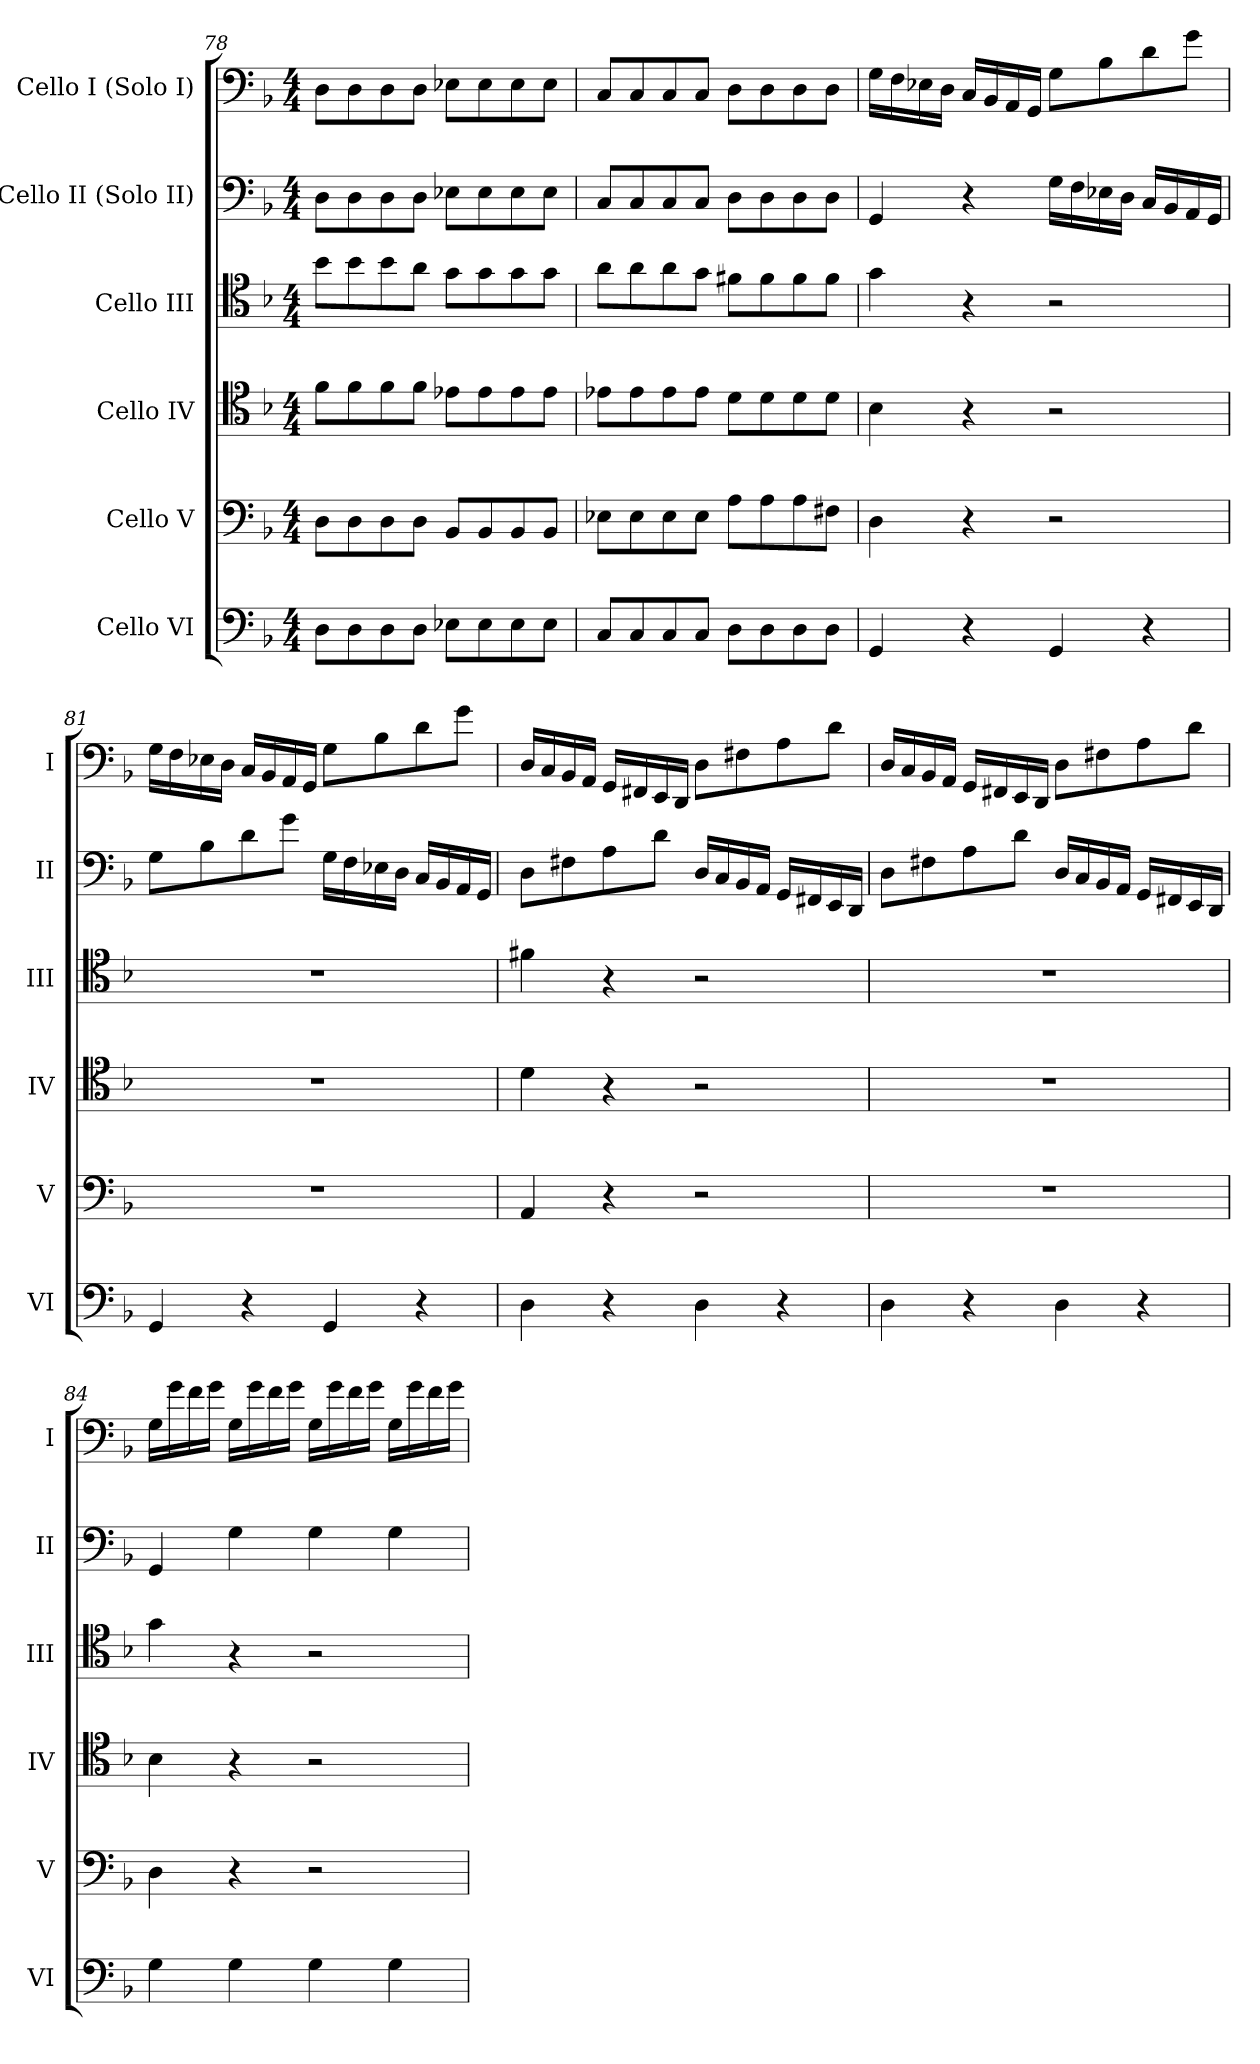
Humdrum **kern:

**kern	**kern	**kern	**kern	**kern	**kern
*part6	*part5	*part4	*part3	*part2	*part1
*staff6	*staff5	*staff4	*staff3	*staff2	*staff1
*I"Cello VI	*I"Cello V	*I"Cello IV	*I"Cello III	*I"Cello II (Solo II)	*I"Cello I (Solo I)
*I'VI	*I'V	*I'IV	*I'III	*I'II	*I'I
*clefF4	*clefF4	*clefC4	*clefC4	*clefF4	*clefF4
*k[b-]	*k[b-]	*k[b-]	*k[b-]	*k[b-]	*k[b-]
*M4/4	*M4/4	*M4/4	*M4/4	*M4/4	*M4/4
=78	=78	=78	=78	=78	=78
8D\L	8D\L	8f\L	8b-\L	8D\L	8D\L
8D\	8D\	8f\	8b-\	8D\	8D\
8D\	8D\	8f\	8b-\	8D\	8D\
8D\J	8D\J	8f\J	8a\J	8D\J	8D\J
8E-X\L	8BB-/L	8e-X\L	8g\L	8E-X\L	8E-X\L
8E-\	8BB-/	8e-\	8g\	8E-\	8E-\
8E-\	8BB-/	8e-\	8g\	8E-\	8E-\
8E-\J	8BB-/J	8e-\J	8g\J	8E-\J	8E-\J
!!LO:LB:g=z
=79	=79	=79	=79	=79	=79
8C/L	8E-X\L	8e-X\L	8a\L	8C/L	8C/L
8C/	8E-\	8e-\	8a\	8C/	8C/
8C/	8E-\	8e-\	8a\	8C/	8C/
8C/J	8E-\J	8e-\J	8g\J	8C/J	8C/J
8D\L	8A\L	8d\L	8f#X\L	8D\L	8D\L
8D\	8A\	8d\	8f#\	8D\	8D\
8D\	8A\	8d\	8f#\	8D\	8D\
8D\J	8F#X\J	8d\J	8f#\J	8D\J	8D\J
=80	=80	=80	=80	=80	=80
4GG/	4D\	4B-\	4g\	4GG/	16G\LL
.	.	.	.	.	16F\
.	.	.	.	.	16E-X\
.	.	.	.	.	16D\JJ
4r	4r	4r	4r	4r	16C/LL
.	.	.	.	.	16BB-/
.	.	.	.	.	16AA/
.	.	.	.	.	16GG/JJ
4GG/	2r	2r	2r	16G\LL	8G\L
.	.	.	.	16F\	.
.	.	.	.	16E-X\	8B-\
.	.	.	.	16D\JJ	.
4r	.	.	.	16C/LL	8d\
.	.	.	.	16BB-/	.
.	.	.	.	16AA/	8g\J
.	.	.	.	16GG/JJ	.
=81	=81	=81	=81	=81	=81
4GG/	1r	1r	1r	8G\L	16G\LL
.	.	.	.	.	16F\
.	.	.	.	8B-\	16E-X\
.	.	.	.	.	16D\JJ
4r	.	.	.	8d\	16C/LL
.	.	.	.	.	16BB-/
.	.	.	.	8g\J	16AA/
.	.	.	.	.	16GG/JJ
4GG/	.	.	.	16G\LL	8G\L
.	.	.	.	16F\	.
.	.	.	.	16E-X\	8B-\
.	.	.	.	16D\JJ	.
4r	.	.	.	16C/LL	8d\
.	.	.	.	16BB-/	.
.	.	.	.	16AA/	8g\J
.	.	.	.	16GG/JJ	.
=82	=82	=82	=82	=82	=82
4D\	4AA/	4d\	4f#X\	8D\L	16D/LL
.	.	.	.	.	16C/
.	.	.	.	8F#X\	16BB-/
.	.	.	.	.	16AA/JJ
4r	4r	4r	4r	8A\	16GG/LL
.	.	.	.	.	16FF#X/
.	.	.	.	8d\J	16EE/
.	.	.	.	.	16DD/JJ
4D\	2r	2r	2r	16D/LL	8D\L
.	.	.	.	16C/	.
.	.	.	.	16BB-/	8F#X\
.	.	.	.	16AA/JJ	.
4r	.	.	.	16GG/LL	8A\
.	.	.	.	16FF#X/	.
.	.	.	.	16EE/	8d\J
.	.	.	.	16DD/JJ	.
!!LO:LB:g=z
=83	=83	=83	=83	=83	=83
4D\	1r	1r	1r	8D\L	16D/LL
.	.	.	.	.	16C/
.	.	.	.	8F#X\	16BB-/
.	.	.	.	.	16AA/JJ
4r	.	.	.	8A\	16GG/LL
.	.	.	.	.	16FF#X/
.	.	.	.	8d\J	16EE/
.	.	.	.	.	16DD/JJ
4D\	.	.	.	16D/LL	8D\L
.	.	.	.	16C/	.
.	.	.	.	16BB-/	8F#X\
.	.	.	.	16AA/JJ	.
4r	.	.	.	16GG/LL	8A\
.	.	.	.	16FF#X/	.
.	.	.	.	16EE/	8d\J
.	.	.	.	16DD/JJ	.
=84	=84	=84	=84	=84	=84
4G\	4D\	4B-\	4g\	4GG/	16G\LL
.	.	.	.	.	16g\
.	.	.	.	.	16f\
.	.	.	.	.	16g\JJ
4G\	4r	4r	4r	4G\	16G\LL
.	.	.	.	.	16g\
.	.	.	.	.	16f\
.	.	.	.	.	16g\JJ
4G\	2r	2r	2r	4G\	16G\LL
.	.	.	.	.	16g\
.	.	.	.	.	16f\
.	.	.	.	.	16g\JJ
4G\	.	.	.	4G\	16G\LL
.	.	.	.	.	16g\
.	.	.	.	.	16f\
.	.	.	.	.	16g\JJ
=	=	=	=	=	=
*-	*-	*-	*-	*-	*-
